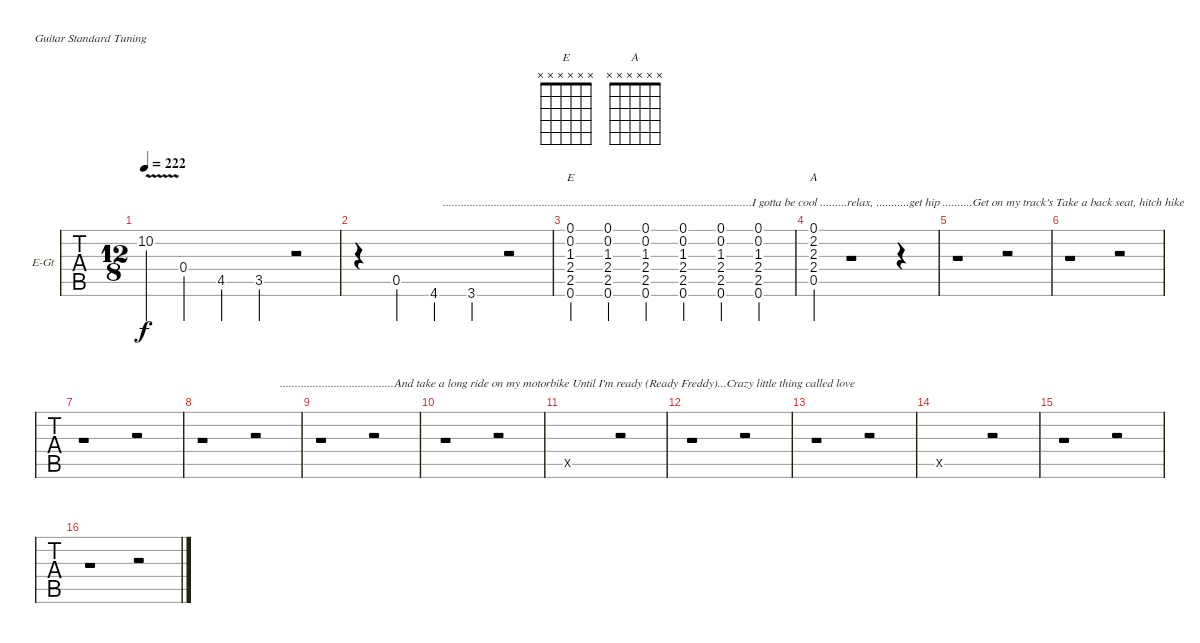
\bracketExtendMode nobrackets
\firstSystemTrackNameOrientation horizontal
\otherSystemsTrackNameOrientation horizontal
\track ("Guitar" "E-Gt") {instrument distortionguitar}
\staff {tabs}
\tuning (E4 B3 G3 D3 A2 E2)
\chord ("E" x x x x x x)
\chord ("A" x x x x x x)
\ts (12 8)
\tempo 222
\clef g2
\ks c
10.2{v t}.4{lyrics (0 "") lyrics (1 "") lyrics (2 "") lyrics (3 "") lyrics (4 "") dy f} 0.4.4{lyrics (0 "") lyrics (1 "") lyrics (2 "") lyrics (3 "") lyrics (4 "")} 4.5.4{lyrics (0 "") lyrics (1 "") lyrics (2 "") lyrics (3 "") lyrics (4 "")} 3.5.4{lyrics (0 "") lyrics (1 "") lyrics (2 "") lyrics (3 "") lyrics (4 "")} r.2 |
r.4 0.5.4{lyrics (0 "") lyrics (1 "") lyrics (2 "") lyrics (3 "") lyrics (4 "")} 4.6.4{lyrics (0 "") lyrics (1 "") lyrics (2 "") lyrics (3 "") lyrics (4 "")} 3.6.4{lyrics (0 "") lyrics (1 "") lyrics (2 "") lyrics (3 "") lyrics (4 "")} r.2 |
(0.1 0.2 1.3 2.4 2.5 0.6).4{ch "E" lyrics (0 "") lyrics (1 "") lyrics (2 "") lyrics (3 "") lyrics (4 "")} (0.1 0.2 1.3 2.4 2.5 0.6).4{lyrics (0 "") lyrics (1 "") lyrics (2 "") lyrics (3 "") lyrics (4 "")} (0.1 0.2 1.3 2.4 2.5 0.6).4{lyrics (0 "") lyrics (1 "") lyrics (2 "") lyrics (3 "") lyrics (4 "")} (0.1 0.2 1.3 2.4 2.5 0.6).4{lyrics (0 "") lyrics (1 "") lyrics (2 "") lyrics (3 "") lyrics (4 "")} (0.1 0.2 1.3 2.4 2.5 0.6).4{lyrics (0 "") lyrics (1 "") lyrics (2 "") lyrics (3 "") lyrics (4 "")} (0.1 0.2 1.3 2.4 2.5 0.6).4{lyrics (0 "") lyrics (1 "") lyrics (2 "") lyrics (3 "") lyrics (4 "")} |
(0.1 2.2 2.3 2.4 0.5).4{ch "A" lyrics (0 "") lyrics (1 "") lyrics (2 "") lyrics (3 ".......................................................................................................I gotta be cool .........relax, ...........get hip ..........Get on my track's Take a back seat, hitch hike ") lyrics (4 "")} r.1 r.4 |
r.1 r.2 |
r.1 r.2 |
r.1 r.2 |
r.1 r.2 |
r.1 r.2 |
\scale
0.324625 r.1{lyrics (0 "") lyrics (1 "") lyrics (2 "") lyrics (3 "") lyrics (4 "")} r.2 |
\scale
0.075 0.5{x}.1{lyrics (0 "") lyrics (1 "") lyrics (2 "") lyrics (3 "......................................And take a long ride on my motorbike Until I'm ready (Ready Freddy)...Crazy little thing called love") lyrics (4 "")} r.2 |
\scale
0.2 r.1 r.2 |
\scale
0.2 r.1 r.2 |
\scale
0.2 0.5{x}.1{lyrics (0 "") lyrics (1 "") lyrics (2 "") lyrics (3 "") lyrics (4 "")} r.2 |
r.1 r.2 |
r.1 r.2
